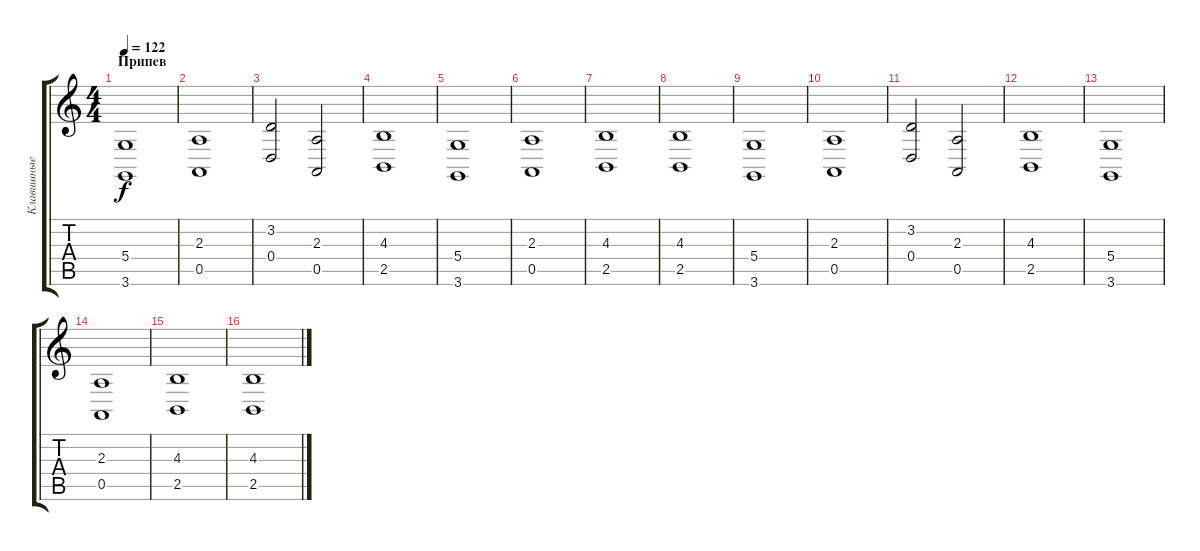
\track ("Клавишные" "Клавишные") {instrument stringensemble1}
\staff {score tabs}
\tuning (E4 B3 G3 D3 A2 E2) {hide}
\ts (4 4)
\section ("" "Припев")
\tempo 122
\clef g2
\ks c
(5.4 3.6).1{dy f} |
(2.3 0.5).1 |
(3.2 0.4).2 (2.3 0.5).2 |
(4.3 2.5).1 |
(5.4 3.6).1 |
(2.3 0.5).1 |
(4.3 2.5).1 |
(4.3 2.5).1 |
(5.4 3.6).1 |
(2.3 0.5).1 |
(3.2 0.4).2 (2.3 0.5).2 |
(4.3 2.5).1 |
(5.4 3.6).1 |
(2.3 0.5).1 |
(4.3 2.5).1 |
(4.3 2.5).1
